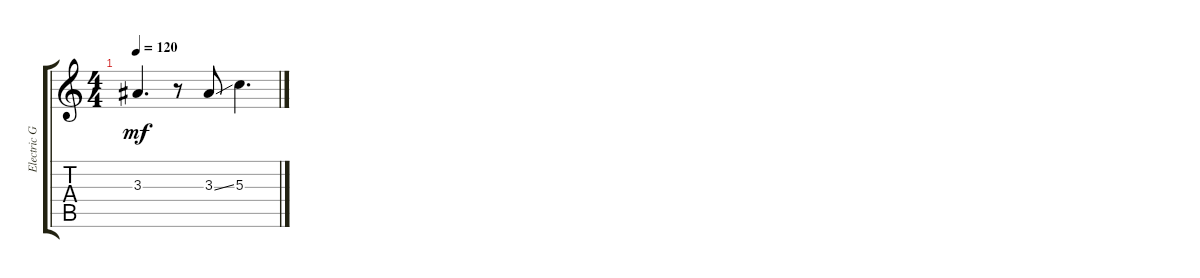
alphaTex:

\track ("Electric Guitar (Drive)" "Electric G") {instrument overdrivenguitar}
\staff {score tabs}
\tuning (E4 B3 G3 D3 A2 E2) {hide}
\ts (4 4)
\tempo 120
\clef g2
\ks c
3.3.4{d dy mf} r.8 3.3{ss}.8 5.3.4{d}
